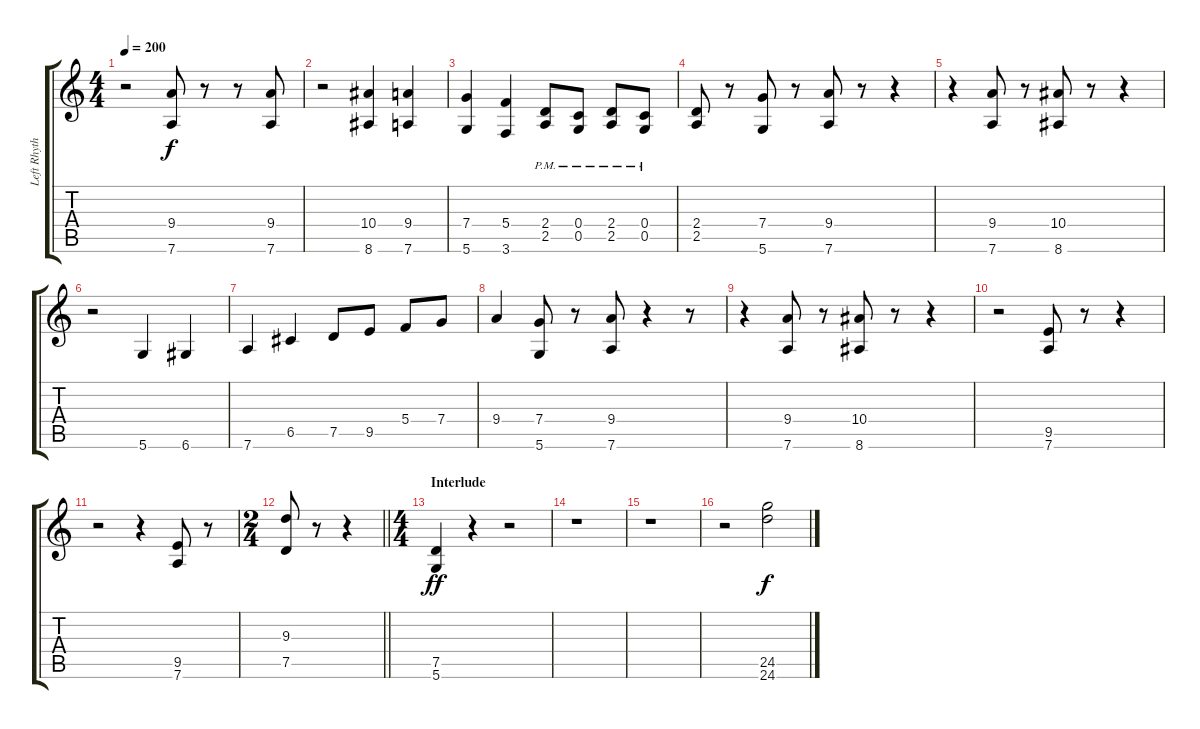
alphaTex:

\track ("Left Rhythm Gtr" "Left Rhyth") {instrument overdrivenguitar}
\staff {score tabs}
\tuning (D4 A3 F3 C3 G2 D2) {hide}
\ts (4 4)
\tempo 200
\clef g2
\ks c
r.2{dy f} (9.4 7.6).8 r.8 r.8 (9.4 7.6).8 |
r.2 (10.4 8.6).4 (9.4 7.6).4 |
(7.4 5.6).4 (5.4 3.6).4 (2.4{pm} 2.5{pm}).8 (0.4{pm} 0.5{pm}).8 (2.4{pm} 2.5{pm}).8 (0.4{pm} 0.5{pm}).8 |
(2.4 2.5).8 r.8 (7.4 5.6).8 r.8 (9.4 7.6).8 r.8 r.4 |
r.4 (9.4 7.6).8 r.8 (10.4 8.6).8 r.8 r.4 |
r.2 5.6.4 6.6.4 |
7.6.4 6.5.4 7.5.8 9.5.8 5.4.8 7.4.8 |
9.4.4 (7.4 5.6).8 r.8 (9.4 7.6).8 r.4 r.8 |
r.4 (9.4 7.6).8 r.8 (10.4 8.6).8 r.8 r.4 |
r.2 (9.5 7.6).8 r.8 r.4 |
r.2 r.4 (9.5 7.6).8 r.8 |
\ts (2 4)
\barLineRight lightlight
(9.3 7.5).8 r.8 r.4 |
\ts (4 4)
\section ("" "Interlude")
(7.5 5.6).4{dy ff} r.4 r.2 |
r.1 |
r.1 |
r.2 (24.5{ss} 24.6{ss}).2{dy f}
